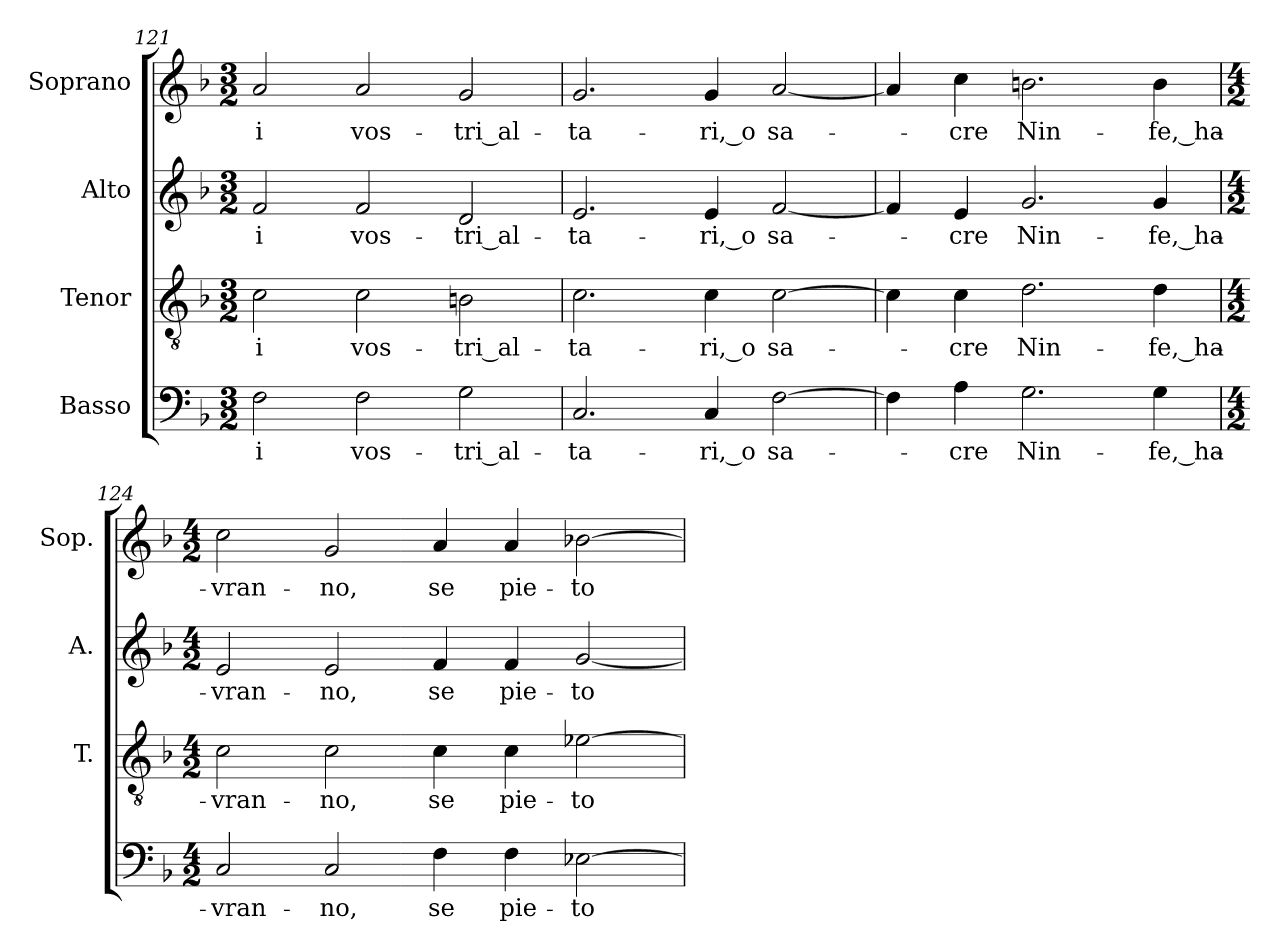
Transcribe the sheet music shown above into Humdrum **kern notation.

**kern	**text	**kern	**text	**kern	**text	**kern	**text
*part4	*part4	*part3	*part3	*part2	*part2	*part1	*part1
*staff4	*staff4	*staff3	*staff3	*staff2	*staff2	*staff1	*staff1
*I"Basso	*	*I"Tenor	*	*I"Alto	*	*I"Soprano	*
*	*	*I'T.	*	*I'A.	*	*I'Sop.	*
*clefF4	*	*clefGv2	*	*clefG2	*	*clefG2	*
*	*	*ITrd7c12	*	*	*	*	*
*k[b-]	*	*k[b-]	*	*k[b-]	*	*k[b-]	*
*F:	*	*F:	*	*F:	*	*F:	*
*M3/2	*	*M3/2	*	*M3/2	*	*M3/2	*
=121	=121	=121	=121	=121	=121	=121	=121
!	!LO:LY:b:color=#000000	!	!	!	!	!	!
!	!	!	!LO:LY:b:color=#000000	!	!	!	!
!	!	!	!	!	!LO:LY:b:color=#000000	!	!
!	!	!	!	!	!	!	!LO:LY:b:color=#000000
2Fi\	i	2Ci\	i	2fi/	i	2ai/	i
!	!LO:LY:b:color=#000000	!	!	!	!	!	!
!	!	!	!LO:LY:b:color=#000000	!	!	!	!
!	!	!	!	!	!LO:LY:b:color=#000000	!	!
!	!	!	!	!	!	!	!LO:LY:b:color=#000000
2Fi\	vos-	2Ci\	vos-	2fi/	vos-	2ai/	vos-
!	!LO:LY:b:color=#000000	!	!	!	!	!	!
!	!	!	!LO:LY:b:color=#000000	!	!	!	!
!	!	!	!	!	!LO:LY:b:color=#000000	!	!
!	!	!	!	!	!	!	!LO:LY:b:color=#000000
2Gi\	-tri_al-	2BBni\	-tri_al-	2di/	-tri_al-	2gi/	-tri_al-
=122	=122	=122	=122	=122	=122	=122	=122
!	!LO:LY:b:color=#000000	!	!	!	!	!	!
!	!	!	!LO:LY:b:color=#000000	!	!	!	!
!	!	!	!	!	!LO:LY:b:color=#000000	!	!
!	!	!	!	!	!	!	!LO:LY:b:color=#000000
2.Ci/	-ta-	2.Ci\	-ta-	2.ei/	-ta-	2.gi/	-ta-
!	!LO:LY:b:color=#000000	!	!	!	!	!	!
!	!	!	!LO:LY:b:color=#000000	!	!	!	!
!	!	!	!	!	!LO:LY:b:color=#000000	!	!
!	!	!	!	!	!	!	!LO:LY:b:color=#000000
4Ci/	-ri,_o	4Ci\	-ri,_o	4ei/	-ri,_o	4gi/	-ri,_o
!	!LO:LY:b:color=#000000	!	!	!	!	!	!
!	!	!	!LO:LY:b:color=#000000	!	!	!	!
!	!	!	!	!	!LO:LY:b:color=#000000	!	!
!	!	!	!	!	!	!	!LO:LY:b:color=#000000
[>2Fi\	sa-	[>2Ci\	sa-	[<2fi/	sa-	[<2ai/	sa-
=123	=123	=123	=123	=123	=123	=123	=123
4Fi\]	.	4Ci\]	.	4fi/]	.	4ai/]	.
!	!LO:LY:b:color=#000000	!	!	!	!	!	!
!	!	!	!LO:LY:b:color=#000000	!	!	!	!
!	!	!	!	!	!LO:LY:b:color=#000000	!	!
!	!	!	!	!	!	!	!LO:LY:b:color=#000000
4Ai\	-cre	4Ci\	-cre	4ei/	-cre	4cci\	-cre
!	!LO:LY:b:color=#000000	!	!	!	!	!	!
!	!	!	!LO:LY:b:color=#000000	!	!	!	!
!	!	!	!	!	!LO:LY:b:color=#000000	!	!
!	!	!	!	!	!	!	!LO:LY:b:color=#000000
2.Gi\	Nin-	2.Di\	Nin-	2.gi/	Nin-	2.bni\	Nin-
!	!LO:LY:b:color=#000000	!	!	!	!	!	!
!	!	!	!LO:LY:b:color=#000000	!	!	!	!
!	!	!	!	!	!LO:LY:b:color=#000000	!	!
!	!	!	!	!	!	!	!LO:LY:b:color=#000000
4Gi\	-fe,_ha-	4Di\	-fe,_ha-	4gi/	-fe,_ha-	4bi\	-fe,_ha-
!!LO:LB:g=z
=124	=124	=124	=124	=124	=124	=124	=124
*M4/2	*	*M4/2	*	*M4/2	*	*M4/2	*
!	!LO:LY:b:color=#000000	!	!	!	!	!	!
!	!	!	!LO:LY:b:color=#000000	!	!	!	!
!	!	!	!	!	!LO:LY:b:color=#000000	!	!
!	!	!	!	!	!	!	!LO:LY:b:color=#000000
2Ci/	-vran-	2Ci\	-vran-	2ei/	-vran-	2cci\	-vran-
!	!LO:LY:b:color=#000000	!	!	!	!	!	!
!	!	!	!LO:LY:b:color=#000000	!	!	!	!
!	!	!	!	!	!LO:LY:b:color=#000000	!	!
!	!	!	!	!	!	!	!LO:LY:b:color=#000000
2Ci/	-no,	2Ci\	-no,	2ei/	-no,	2gi/	-no,
!	!LO:LY:b:color=#000000	!	!	!	!	!	!
!	!	!	!LO:LY:b:color=#000000	!	!	!	!
!	!	!	!	!	!LO:LY:b:color=#000000	!	!
!	!	!	!	!	!	!	!LO:LY:b:color=#000000
4Fi\	se	4Ci\	se	4fi/	se	4ai/	se
!	!LO:LY:b:color=#000000	!	!	!	!	!	!
!	!	!	!LO:LY:b:color=#000000	!	!	!	!
!	!	!	!	!	!LO:LY:b:color=#000000	!	!
!	!	!	!	!	!	!	!LO:LY:b:color=#000000
4Fi\	pie-	4Ci\	pie-	4fi/	pie-	4ai/	pie-
!	!LO:LY:b:color=#000000	!	!	!	!	!	!
!	!	!	!LO:LY:b:color=#000000	!	!	!	!
!	!	!	!	!	!LO:LY:b:color=#000000	!	!
!	!	!	!	!	!	!	!LO:LY:b:color=#000000
[>2E-Xi\	-to-	[>2E-Xi\	-to-	[<2gi/	-to-	[>2b-Xi\	-to-
=	=	=	=	=	=	=	=
*-	*-	*-	*-	*-	*-	*-	*-
